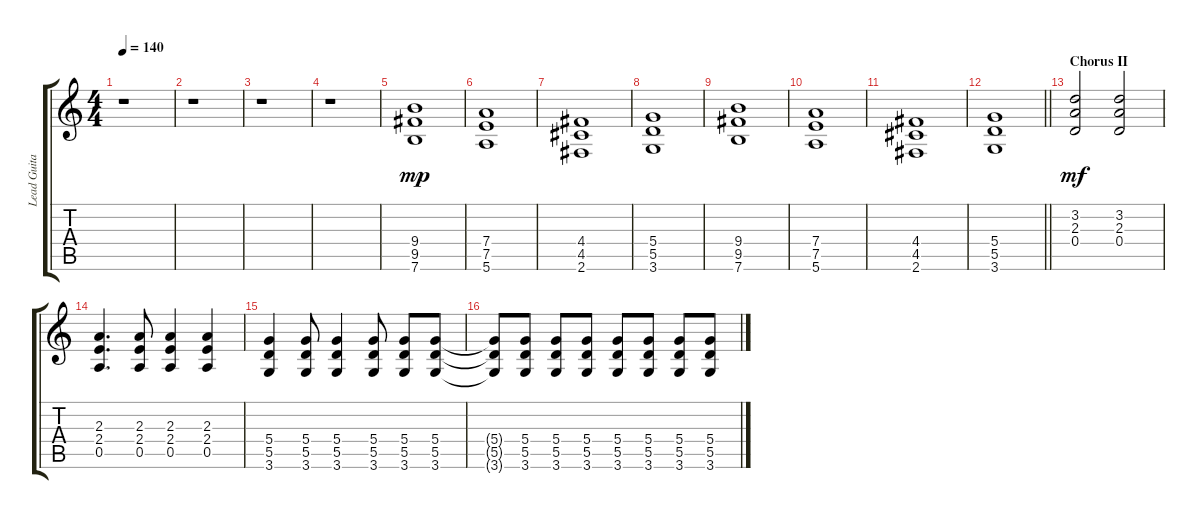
\track ("Lead Guitar" "Lead Guita") {instrument distortionguitar}
\staff {score tabs}
\tuning (E4 B3 G3 D3 A2 E2) {hide}
\ts (4 4)
\tempo 140
\clef g2
\ks c
r.1{dy mf} |
r.1 |
r.1 |
r.1 |
(9.4 9.5 7.6).1{dy mp} |
(7.4 7.5 5.6).1 |
(4.4 4.5 2.6).1 |
(5.4 5.5 3.6).1 |
(9.4 9.5 7.6).1 |
(7.4 7.5 5.6).1 |
(4.4 4.5 2.6).1 |
\barLineRight lightlight
(5.4 5.5 3.6).1 |
\section ("" "Chorus II")
(3.2 2.3 0.4).2{dy mf} (3.2 2.3 0.4).2 |
(2.3 2.4 0.5).4{d} (2.3 2.4 0.5).8 (2.3 2.4 0.5).4 (2.3 2.4 0.5).4 |
(5.4 5.5 3.6).4 (5.4 5.5 3.6).8 (5.4 5.5 3.6).4 (5.4 5.5 3.6).8 (5.4 5.5 3.6).8 (5.4 5.5 3.6).8 |
(5.4{t} 5.5{t} 3.6{t}).8 (5.4 5.5 3.6).8 (5.4 5.5 3.6).8 (5.4 5.5 3.6).8 (5.4 5.5 3.6).8 (5.4 5.5 3.6).8 (5.4 5.5 3.6).8 (5.4 5.5 3.6).8
